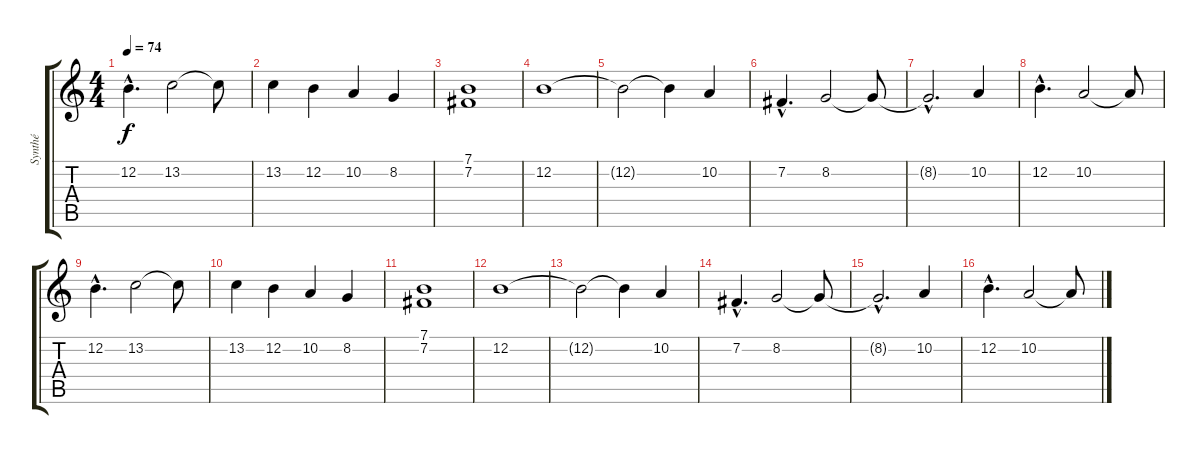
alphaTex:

\track ("Synthé" "Synthé") {instrument pad2warm}
\staff {score tabs}
\tuning (E4 B3 G3 D3 A2 E2) {hide}
\ts (4 4)
\tempo 74
\clef g2
\ks c
12.2{hac}.4{d dy f} 13.2.2 13.2{t}.8 |
13.2.4 12.2.4 10.2.4 8.2.4 |
(7.1 7.2).1 |
12.2.1 |
12.2{t}.2 12.2{t}.4 10.2.4 |
7.2{hac}.4{d} 8.2.2 8.2{t}.8 |
8.2{hac t}.2{d} 10.2.4 |
12.2{hac}.4{d} 10.2.2 10.2{t}.8 |
12.2{hac}.4{d} 13.2.2 13.2{t}.8 |
13.2.4 12.2.4 10.2.4 8.2.4 |
(7.1 7.2).1 |
12.2.1 |
12.2{t}.2 12.2{t}.4 10.2.4 |
7.2{hac}.4{d} 8.2.2 8.2{t}.8 |
8.2{hac t}.2{d} 10.2.4 |
12.2{hac}.4{d} 10.2.2 10.2{t}.8
